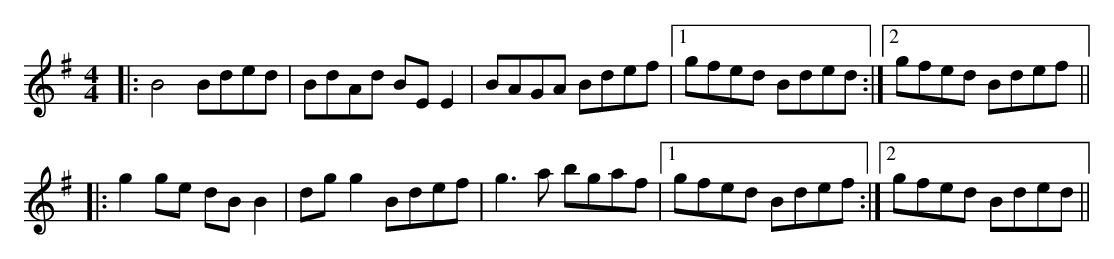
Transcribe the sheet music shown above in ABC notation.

X:1
M:4/4
K:Emin
|:B4 Bded|BdAd BE E2|BAGA Bdef|1 gfed Bded:|2 gfed Bdef||
|:g2 ge dB B2|dg g2 Bdef|g3 a bgaf|1 gfed Bdef:|2 gfed Bded||
